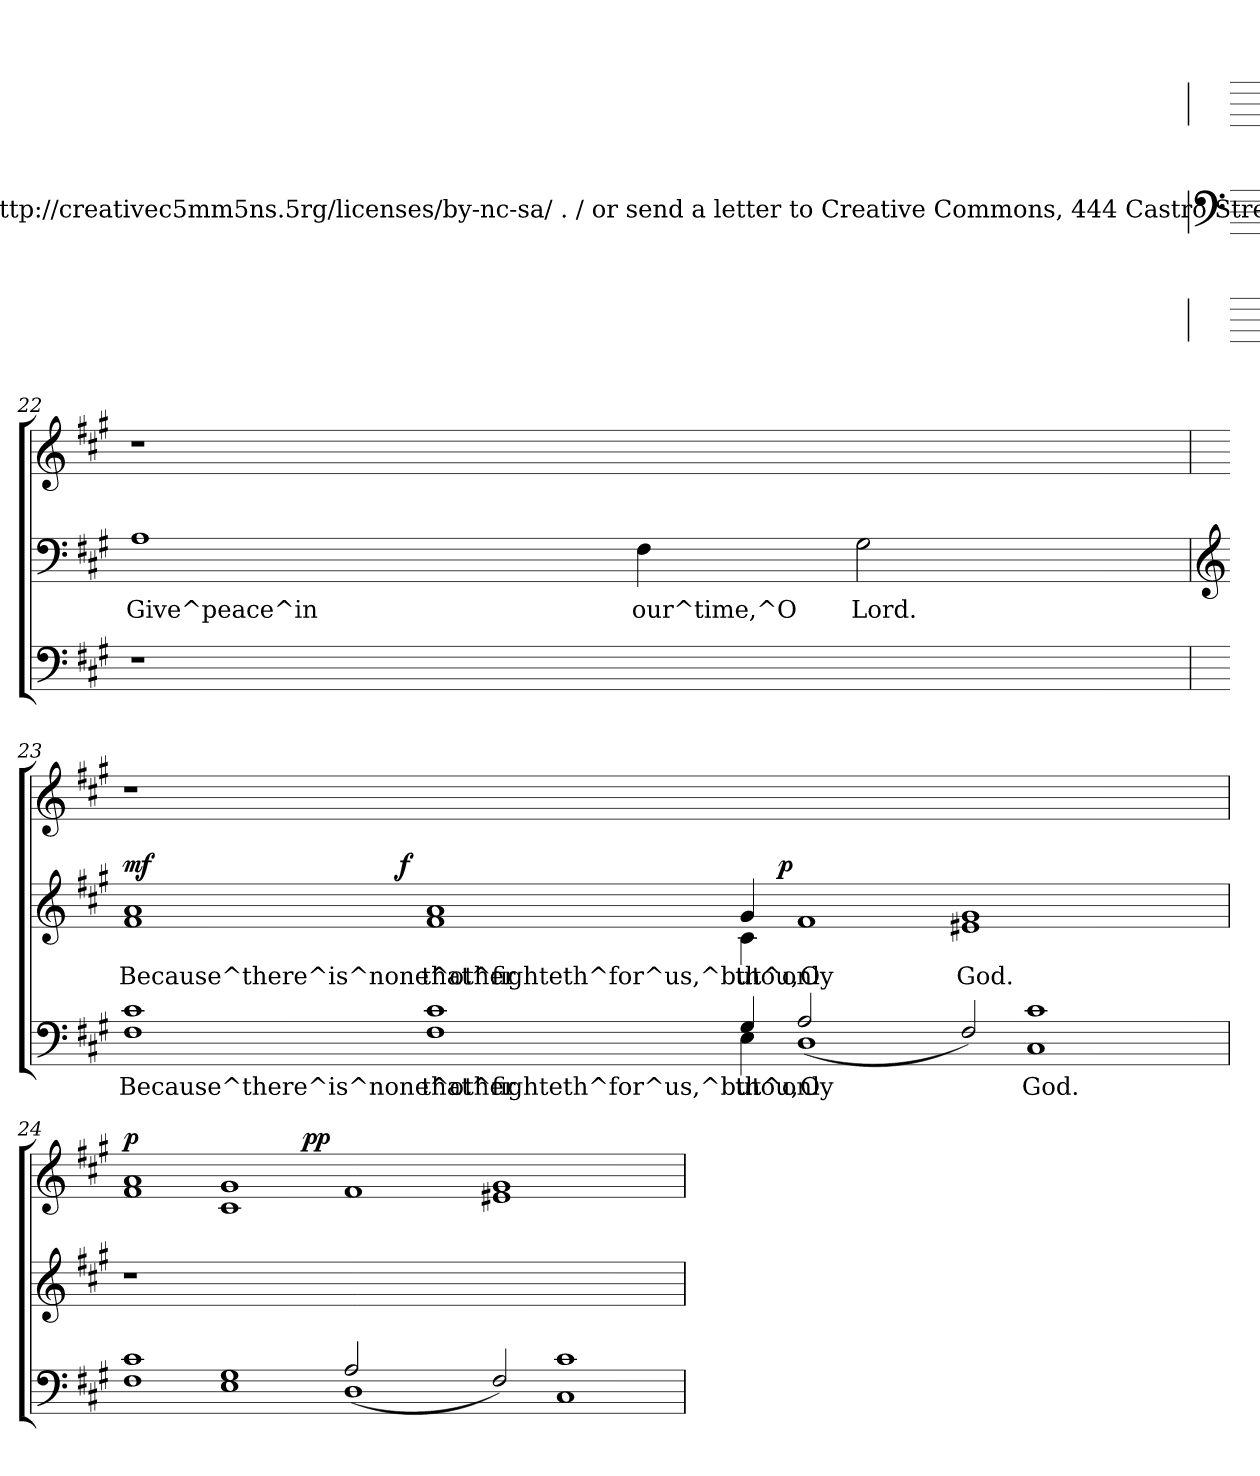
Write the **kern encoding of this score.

**kern	**text	**kern	**text	**dynam	**kern	**dynam
*part3	*part3	*part2	*part2	*part2	*part1	*part1
*staff3	*staff3	*staff2	*staff2	*staff2	*staff1	*staff1
*I"O Lord, open thou our lips.	*	*I"To view a copy of this license, visit http://creativec5mm5ns.5rg/licenses/by-nc-sa/ . /  or send a letter to Creative Commons, 444 Castro Street, Suite 9oo, Mountain View, California, 94041, Usa.	*	*	*I"Instrument 1	*
!!LO:LB:g=z
*clefF4	*	*clefG2	*	*	*clefG2	*
*ITrd-2c-3	*	*	*	*	*ITrd-2c-3	*
*k[]	*	*k[f#c#g#]	*	*	*k[]	*
*C:	*	*A:	*	*	*C:	*
=21	=21	=21	=21	=21	=21	=21
!	!LO:LY:a:cj	!	!	!	!	!LO:DY:a
*^	*	*	*	*	*^	*
1e 1A	1ryy	--	1r	.	.	1cc	1a	mf
!	!	!LO:LY:a:cj	!	!	!	!	!	!
4d/	4A\	--	1ryy	.	.	4b/	4b\	.
!	!	!LO:LY:a:cj	!	!	!	!	!	!
4.c/	4.A\	--	.	.	.	4.cc/	4.a\	.
!	!	!LO:LY:a:cj	!	!	!	!	!	!
8c/	8A\	--	.	.	.	8b/	8e\	.
!	!	!LO:LY:a:cj	!	!	!	!	!	!
2c/	2A\	--	.	.	.	2a/	2e\	.
.	.	.	4ryy	.	.	.	.	.
*v	*v	*	*	*	*	*v	*v	*
!!LO:LB:g=z
=22	=22	=22	=22	=22	=22	=22
*	*	*clefF4	*	*	*	*
!	!	!	!LO:LY:b	!	!	!
1r	.	1A	-Give^peace^in	.	1r	.
!	!	!	!LO:LY:b	!	!	!
2.ryy	.	4F#\	our^time,^O	.	2.ryy	.
!	!	!	!LO:LY:b	!	!	!
.	.	2G#\	Lord.	.	.	.
!!LO:LB:g=z
=23!	=23!	=23!	=23!	=23!	=23!	=23!
*	*	*clefG2	*	*	*	*
!	!LO:LY:a:cj	!	!LO:LY:b	!LO:DY:a	!	!
*^	*	*^	*	*	*	*
*	*	*	*	*^	*	*	*	*
*	*	*	*	*	*^	*	*	*	*
1e 1A	0ryy	-Because^there^is^none^other	1a 1f#	0ryy	2ryy	1ryy	Because^there^is^none^other	mf	1r	.
.	.	.	.	.	4...ryy	.	.	.	.	.
!	!	!	!	!	!	!	!	!LO:DY:a	!	!
.	.	.	.	.	1ryy	.	.	f	.	.
!	!	!LO:LY:a:cj	!	!	!	!	!LO:LY:b	!	!	!
1e 1A	.	that^fighteth^for^us,^but^only	1a 1f#	.	.	1ryy	that^fighteth^for^us,^but^only	.	4%15ryy	.
.	.	.	.	.	1ryy	.	.	.	.	.
!	!	!LO:LY:a:cj	!	!	!	!	!LO:LY:b	!	!	!
4B/	4G\	thou,	4g#/	4c#\	.	8.ryy	thou,	.	.	.
!	!	!	!	!	!	!	!	!LO:DY:a	!	!
.	.	.	.	.	.	1ryy	.	p	.	.
!	!	!LO:LY:a:cj	!	!	!	!	!LO:LY:b	!	!	!
1F	(>2c/	O	1f#	2ryy	.	.	O	.	.	.
.	0ryy	.	.	0ryy	.	.	.	.	.	.
.	.	.	.	.	1ryy	.	.	.	.	.
.	.	.	.	.	.	1ryy	.	.	.	.
!	!	!LO:LY:a:cj	!	!	!	!	!LO:LY:b	!	!	!
2A/)	.	.	1e#X 1g#	.	.	.	God.	.	.	.
!	!	!LO:LY:a:cj	!	!	!	!	!	!	!	!
1e 1E	.	God.	.	.	.	.	.	.	.	.
.	.	.	.	.	2ryy	.	.	.	.	.
.	.	.	.	.	.	2ryy	.	.	.	.
.	.	.	2ryy	.	.	.	.	.	.	.
.	.	.	.	.	4ryy	.	.	.	.	.
.	.	.	.	.	.	16ryy	.	.	.	.
.	.	.	.	.	32ryy	.	.	.	.	.
!!LO:LB:g=z
=24!	=24!	=24!	=24!	=24!	=24!	=24!	=24!	=24!	=24!	=24!
!	!	!LO:LY:a:cj	!	!	!	!	!	!	!	!LO:DY:a
*	*	*	*v	*v	*v	*v	*	*	*^	*
1e 1A	0ryy	.	1r	.	.	1cc 1a	1..ryy	p
!	!	!LO:LY:a:cj	!	!	!	!	!	!
1B 1G	.	.	2%7ryy	.	.	1b 1e	.	.
!	!	!	!	!	!	!	!	!LO:DY:a
.	.	.	.	.	.	.	1ryy	pp
!	!	!LO:LY:a:cj	!	!	!	!	!	!
1F	(>2c/	.	.	.	.	1a	.	.
.	0ryy	.	.	.	.	.	.	.
.	.	.	.	.	.	.	1..ryy	.
!	!	!LO:LY:a:cj	!	!	!	!	!	!
2A/)	.	.	.	.	.	1b 1g#X	.	.
!	!	!LO:LY:a:cj	!	!	!	!	!	!
1e 1E	.	.	.	.	.	.	.	.
.	.	.	.	.	.	2ryy	.	.
*v	*v	*	*	*	*	*v	*v	*
=	=	=	=	=	=	=
*-	*-	*-	*-	*-	*-	*-
